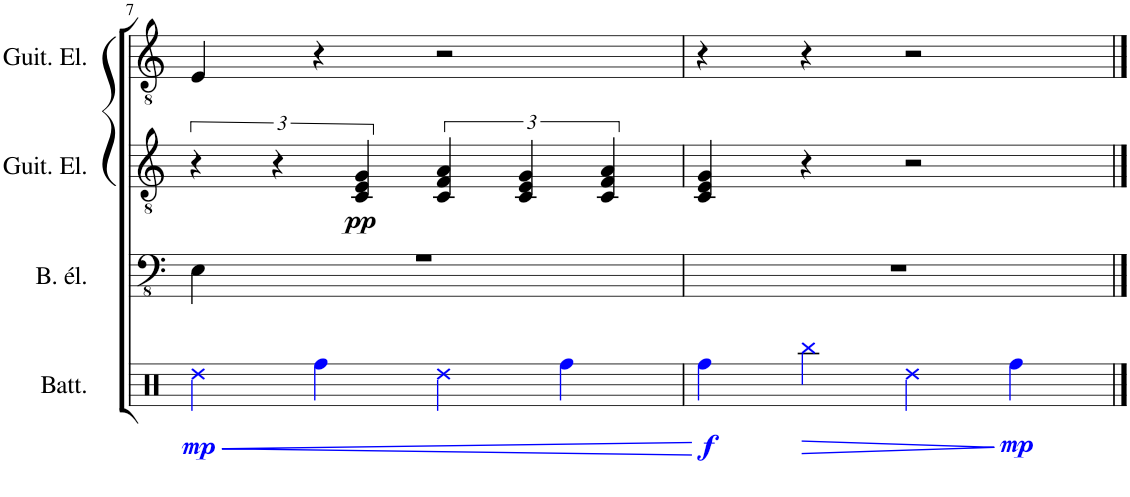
**kern	**dynam	**kern	**kern	**dynam	**kern
*part4	*part4	*part3	*part2	*part2	*part1
*staff4	*staff4	*staff3	*staff2	*staff2	*staff1
*I"Batterie	*	*I"Basse électrique	*I"Guitare électrique	*	*I"Guitare électrique
*I'Batt.	*	*I'B. él.	*I'Guit. El.	*	*I'Guit. El.
!!LO:PB:g=z
*clefX	*	*clefFv4	*clefGv2	*	*clefGv2
*k[]	*	*k[]	*k[]	*	*k[]
*M4/4	*	*M4/4	*M4/4	*	*M4/4
=7	=7	=7	=7	=7	=7
!	!LO:HP:b	!	!	!	!
*	*	*^	*	*	*
!	!LO:DY:n=1:b	!	!	!	!	!
4Rddi\	< mp	1r	4EE\	6r	.	4E/
.	.	.	.	6r	.	.
4Rffi\	.	.	2.ryy	.	.	4r
!	!	!	!	!	!LO:DY:b	!
.	.	.	.	6C/ 6E/ 6G/	pp	.
4Rddi\	.	.	.	6C/ 6F/ 6A/	.	2r
.	.	.	.	6C/ 6E/ 6G/	.	.
4Rffi\	.	.	.	.	.	.
.	.	.	.	6C/ 6F/ 6A/	.	.
*	*	*v	*v	*	*	*
.	[	.	.	.	.
=8	=8	=8	=8	=8	=8
!	!LO:DY:b	!	!	!	!
4Rffi\	f	1r	4C/ 4E/ 4G/	.	4r
!	!LO:HP:b	!	!	!	!
4Rbbi\	>	.	4r	.	4r
4Rddi\	.	.	2r	.	2r
!	!LO:DY:n=1:b	!	!	!	!
4Rffi\	] mp	.	.	.	.
==	==	==	==	==	==
*-	*-	*-	*-	*-	*-
